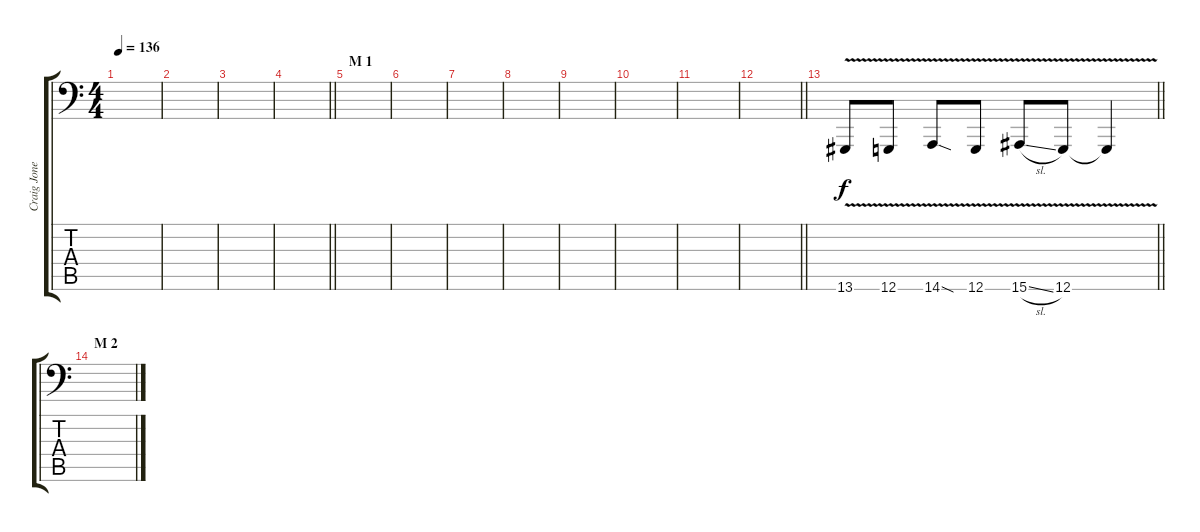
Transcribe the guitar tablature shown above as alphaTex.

\track ("Craig Jones" "Craig Jone") {instrument acousticgrandpiano}
\staff {score tabs}
\tuning (D4 A3 F3 C3 G2 G0) {hide}
\ts (4 4)
\tempo 136
\clef f4
\ks c
|
|
|
\barLineRight lightlight
|
\section ("" "M 1")
|
|
|
|
|
|
|
\barLineRight lightlight
|
\barLineRight lightlight
13.6{v}.8{volume 15 instrument lead2sawtooth} 12.6{v}.8 14.6{v sod}.8 12.6{v}.8 15.6{v sl}.8 12.6{v}.8 12.6{t}.4 |
\section ("" "M 2")
